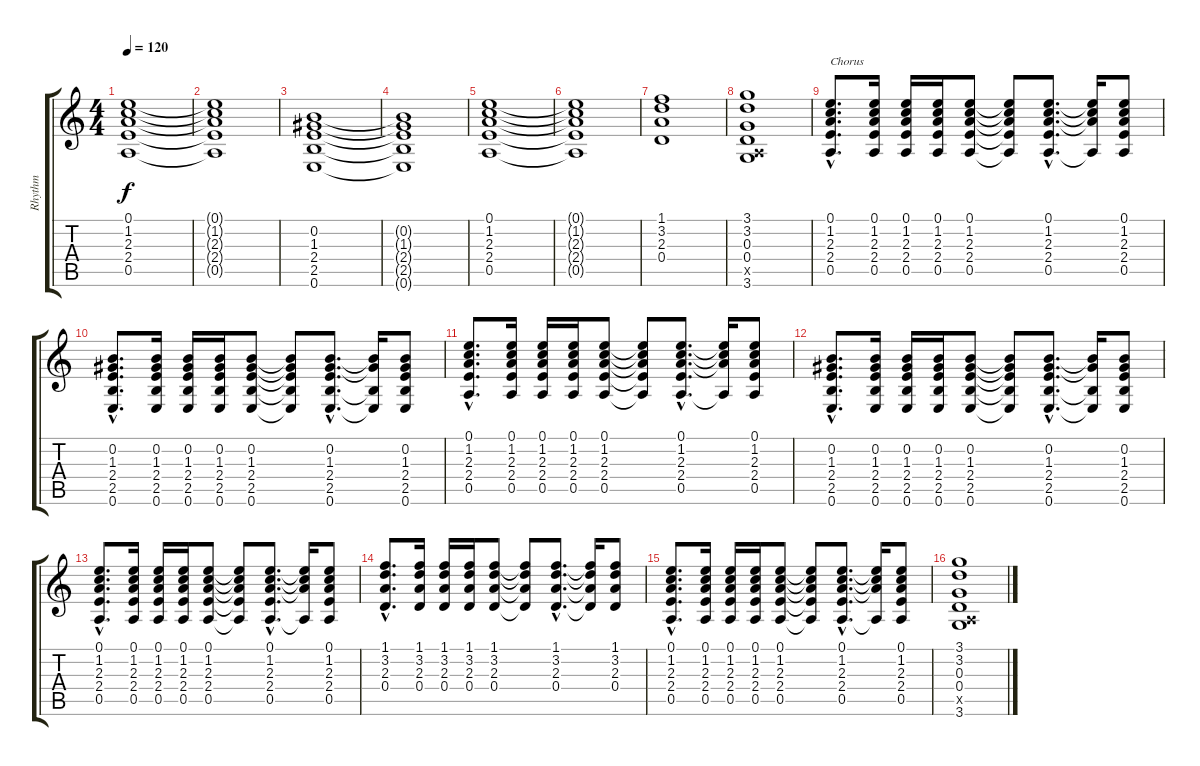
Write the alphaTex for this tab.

\track ("Rhythm" "Rhythm") {instrument overdrivenguitar}
\staff {score tabs}
\tuning (E4 B3 G3 D3 A2 E2) {hide}
\ts (4 4)
\tempo 120
\clef g2
\ks c
(0.1 1.2 2.3 2.4 0.5).1{dy f} |
(0.1{t} 1.2{t} 2.3{t} 2.4{t} 0.5{t}).1 |
(0.2 1.3 2.4 2.5 0.6).1 |
(0.2{t} 1.3{t} 2.4{t} 2.5{t} 0.6{t}).1 |
(0.1 1.2 2.3 2.4 0.5).1 |
(0.1{t} 1.2{t} 2.3{t} 2.4{t} 0.5{t}).1 |
(1.1 3.2 2.3 0.4).1 |
(3.1 3.2 0.3 0.4 0.5{x} 3.6).1 |
(0.1{hac} 1.2{hac} 2.3{hac} 2.4{hac} 0.5{hac}).8{d txt "Chorus" volume 10} (0.1 1.2 2.3 2.4 0.5).16 (0.1 1.2 2.3 2.4 0.5).16 (0.1 1.2 2.3 2.4 0.5).16 (0.1 1.2 2.3 2.4 0.5).8 (0.1{t} 1.2{t} 2.3{t} 2.4{t} 0.5{t}).8 (0.1{hac} 1.2{hac} 2.3{hac} 2.4{hac} 0.5{hac}).8{d} (0.1{t} 1.2{t} 2.3{t} 0.5{t}).16 (0.1 1.2 2.3 2.4 0.5).8 |
(0.2{hac} 1.3{hac} 2.4{hac} 2.5{hac} 0.6{hac}).8{d} (0.2 1.3 2.4 2.5 0.6).16 (0.2 1.3 2.4 2.5 0.6).16 (0.2 1.3 2.4 2.5 0.6).16 (0.2 1.3 2.4 2.5 0.6).8 (0.2{t} 1.3{t} 2.4{t} 2.5{t} 0.6{t}).8 (0.2{hac} 1.3{hac} 2.4{hac} 2.5{hac} 0.6{hac}).8{d} (0.2{t} 1.3{t} 2.5{t} 0.6{t}).16 (0.2 1.3 2.4 2.5 0.6).8 |
(0.1{hac} 1.2{hac} 2.3{hac} 2.4{hac} 0.5{hac}).8{d} (0.1 1.2 2.3 2.4 0.5).16 (0.1 1.2 2.3 2.4 0.5).16 (0.1 1.2 2.3 2.4 0.5).16 (0.1 1.2 2.3 2.4 0.5).8 (0.1{t} 1.2{t} 2.3{t} 2.4{t} 0.5{t}).8 (0.1{hac} 1.2{hac} 2.3{hac} 2.4{hac} 0.5{hac}).8{d} (0.1{t} 1.2{t} 2.3{t} 0.5{t}).16 (0.1 1.2 2.3 2.4 0.5).8 |
(0.2{hac} 1.3{hac} 2.4{hac} 2.5{hac} 0.6{hac}).8{d} (0.2 1.3 2.4 2.5 0.6).16 (0.2 1.3 2.4 2.5 0.6).16 (0.2 1.3 2.4 2.5 0.6).16 (0.2 1.3 2.4 2.5 0.6).8 (0.2{t} 1.3{t} 2.4{t} 2.5{t} 0.6{t}).8 (0.2{hac} 1.3{hac} 2.4{hac} 2.5{hac} 0.6{hac}).8{d} (0.2{t} 1.3{t} 2.5{t} 0.6{t}).16 (0.2 1.3 2.4 2.5 0.6).8 |
(0.1{hac} 1.2{hac} 2.3{hac} 2.4{hac} 0.5{hac}).8{d} (0.1 1.2 2.3 2.4 0.5).16 (0.1 1.2 2.3 2.4 0.5).16 (0.1 1.2 2.3 2.4 0.5).16 (0.1 1.2 2.3 2.4 0.5).8 (0.1{t} 1.2{t} 2.3{t} 2.4{t} 0.5{t}).8 (0.1{hac} 1.2{hac} 2.3{hac} 2.4{hac} 0.5{hac}).8{d} (0.1{t} 1.2{t} 2.3{t} 0.5{t}).16 (0.1 1.2 2.3 2.4 0.5).8 |
(1.1{hac} 3.2{hac} 2.3{hac} 0.4{hac}).8{d} (1.1 3.2 2.3 0.4).16 (1.1 3.2 2.3 0.4).16 (1.1 3.2 2.3 0.4).16 (1.1 3.2 2.3 0.4).8 (1.1{t} 3.2{t} 2.3{t} 0.4{t}).8 (1.1{hac} 3.2{hac} 2.3{hac} 0.4{hac}).8{d} (1.1{t} 3.2{t} 2.3{t} 0.4{t}).16 (1.1 3.2 2.3 0.4).8 |
(0.1{hac} 1.2{hac} 2.3{hac} 2.4{hac} 0.5{hac}).8{d} (0.1 1.2 2.3 2.4 0.5).16 (0.1 1.2 2.3 2.4 0.5).16 (0.1 1.2 2.3 2.4 0.5).16 (0.1 1.2 2.3 2.4 0.5).8 (0.1{t} 1.2{t} 2.3{t} 2.4{t} 0.5{t}).8 (0.1{hac} 1.2{hac} 2.3{hac} 2.4{hac} 0.5{hac}).8{d} (0.1{t} 1.2{t} 2.3{t} 0.5{t}).16 (0.1 1.2 2.3 2.4 0.5).8 |
(3.1 3.2 0.3 0.4 0.5{x} 3.6).1
